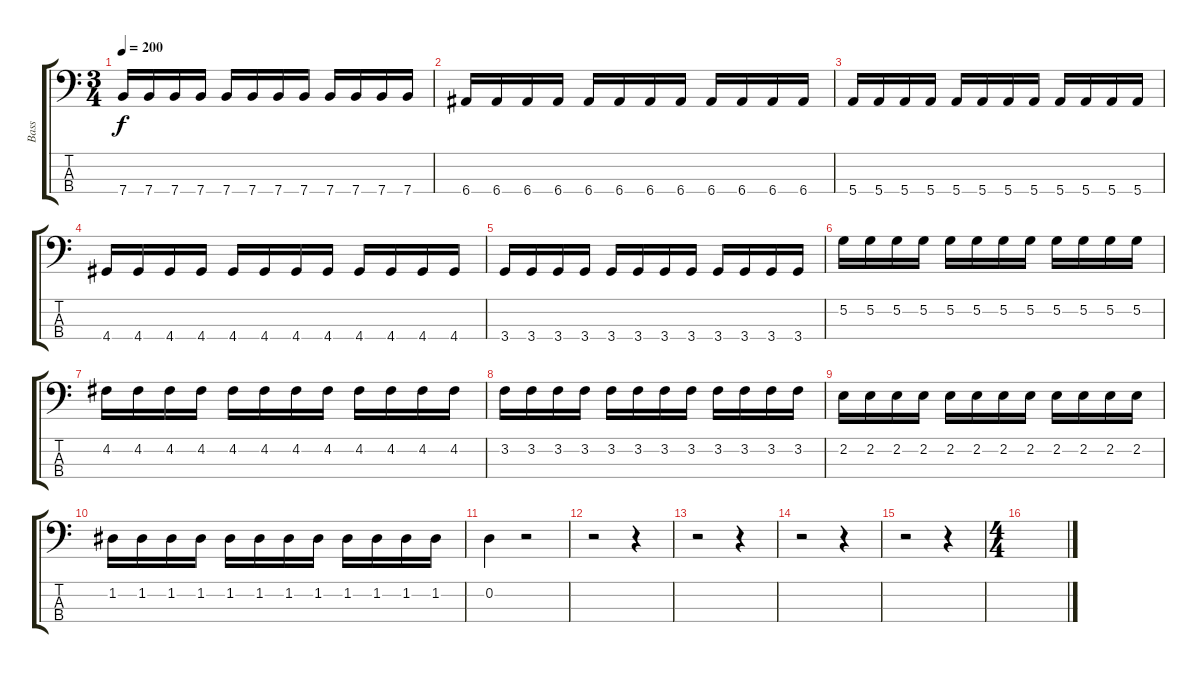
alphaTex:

\track ("Bass" "Bass") {instrument electricbassfinger}
\staff {score tabs}
\tuning (G2 D2 A1 E1) {hide}
\ts (3 4)
\tempo 200
\clef f4
\ks c
7.4.16{dy f} 7.4.16 7.4.16 7.4.16 7.4.16 7.4.16 7.4.16 7.4.16 7.4.16 7.4.16 7.4.16 7.4.16 |
6.4.16 6.4.16 6.4.16 6.4.16 6.4.16 6.4.16 6.4.16 6.4.16 6.4.16 6.4.16 6.4.16 6.4.16 |
5.4.16 5.4.16 5.4.16 5.4.16 5.4.16 5.4.16 5.4.16 5.4.16 5.4.16 5.4.16 5.4.16 5.4.16 |
4.4.16 4.4.16 4.4.16 4.4.16 4.4.16 4.4.16 4.4.16 4.4.16 4.4.16 4.4.16 4.4.16 4.4.16 |
3.4.16 3.4.16 3.4.16 3.4.16 3.4.16 3.4.16 3.4.16 3.4.16 3.4.16 3.4.16 3.4.16 3.4.16 |
5.2.16 5.2.16 5.2.16 5.2.16 5.2.16 5.2.16 5.2.16 5.2.16 5.2.16 5.2.16 5.2.16 5.2.16 |
4.2.16 4.2.16 4.2.16 4.2.16 4.2.16 4.2.16 4.2.16 4.2.16 4.2.16 4.2.16 4.2.16 4.2.16 |
3.2.16 3.2.16 3.2.16 3.2.16 3.2.16 3.2.16 3.2.16 3.2.16 3.2.16 3.2.16 3.2.16 3.2.16 |
2.2.16 2.2.16 2.2.16 2.2.16 2.2.16 2.2.16 2.2.16 2.2.16 2.2.16 2.2.16 2.2.16 2.2.16 |
1.2.16 1.2.16 1.2.16 1.2.16 1.2.16 1.2.16 1.2.16 1.2.16 1.2.16 1.2.16 1.2.16 1.2.16 |
0.2.4 r.2 |
r.2 r.4 |
r.2 r.4 |
r.2 r.4 |
r.2 r.4 |
\ts (4 4)
